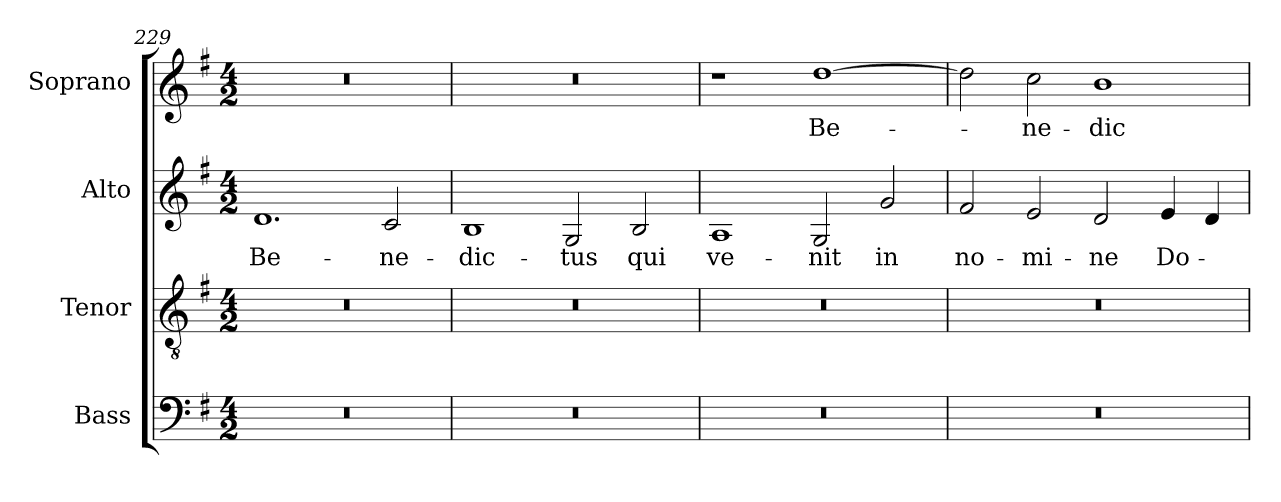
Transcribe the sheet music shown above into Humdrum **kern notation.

**kern	**kern	**kern	**text	**kern	**text
*part4	*part3	*part2	*part2	*part1	*part1
*staff4	*staff3	*staff2	*staff2	*staff1	*staff1
*I"Bass	*I"Tenor	*I"Alto	*	*I"Soprano	*
*I'B.	*I'T.	*I'A.	*	*I'S.	*
!!LO:LB:g=z
*clefF4	*clefGv2	*clefG2	*	*clefG2	*
*	*ITrd7c12	*	*	*	*
*k[f#]	*k[f#]	*k[f#]	*	*k[f#]	*
*G:	*G:	*G:	*	*G:	*
*M4/2	*M4/2	*M4/2	*	*M4/2	*
*MM152	*MM152	*MM152	*	*MM152	*
=229	=229	=229	=229	=229	=229
!LO:N:vis=1	!LO:N:vis=1	!	!	!	!
!	!	!	!LO:LY:b:color=#000000	!LO:N:vis=1	!
0r	0r	1.di	Be-	0r	.
!	!	!	!LO:LY:b:color=#000000	!	!
.	.	2ci/	-ne-	.	.
=230	=230	=230	=230	=230	=230
!LO:N:vis=1	!LO:N:vis=1	!	!	!	!
!	!	!	!LO:LY:b:color=#000000	!LO:N:vis=1	!
0r	0r	1Bi	-dic-	0r	.
!	!	!	!LO:LY:b:color=#000000	!	!
.	.	2Gi/	-tus	.	.
!	!	!	!LO:LY:b:color=#000000	!	!
.	.	2Bi/	qui	.	.
=231	=231	=231	=231	=231	=231
!LO:N:vis=1	!LO:N:vis=1	!	!	!	!
!	!	!	!LO:LY:b:color=#000000	!	!
0r	0r	1Ai	ve-	1r	.
!	!	!	!LO:LY:b:color=#000000	!	!
!	!	!	!	!	!LO:LY:b:color=#000000
.	.	2Gi/	-nit	[1ddi	Be-
!	!	!	!LO:LY:b:color=#000000	!	!
.	.	2gi/	in	.	.
=232	=232	=232	=232	=232	=232
!LO:N:vis=1	!LO:N:vis=1	!	!	!	!
!	!	!	!LO:LY:b:color=#000000	!	!
0r	0r	2f#i/	no-	2ddi\]	.
!	!	!	!LO:LY:b:color=#000000	!	!
!	!	!	!	!	!LO:LY:b:color=#000000
.	.	2ei/	-mi-	2cci\	-ne-
!	!	!	!LO:LY:b:color=#000000	!	!
!	!	!	!	!	!LO:LY:b:color=#000000
.	.	2di/	-ne	1bi	-dic-
!	!	!	!LO:LY:b:color=#000000	!	!
.	.	4ei/	Do-	.	.
.	.	4di/	.	.	.
=	=	=	=	=	=
*-	*-	*-	*-	*-	*-
